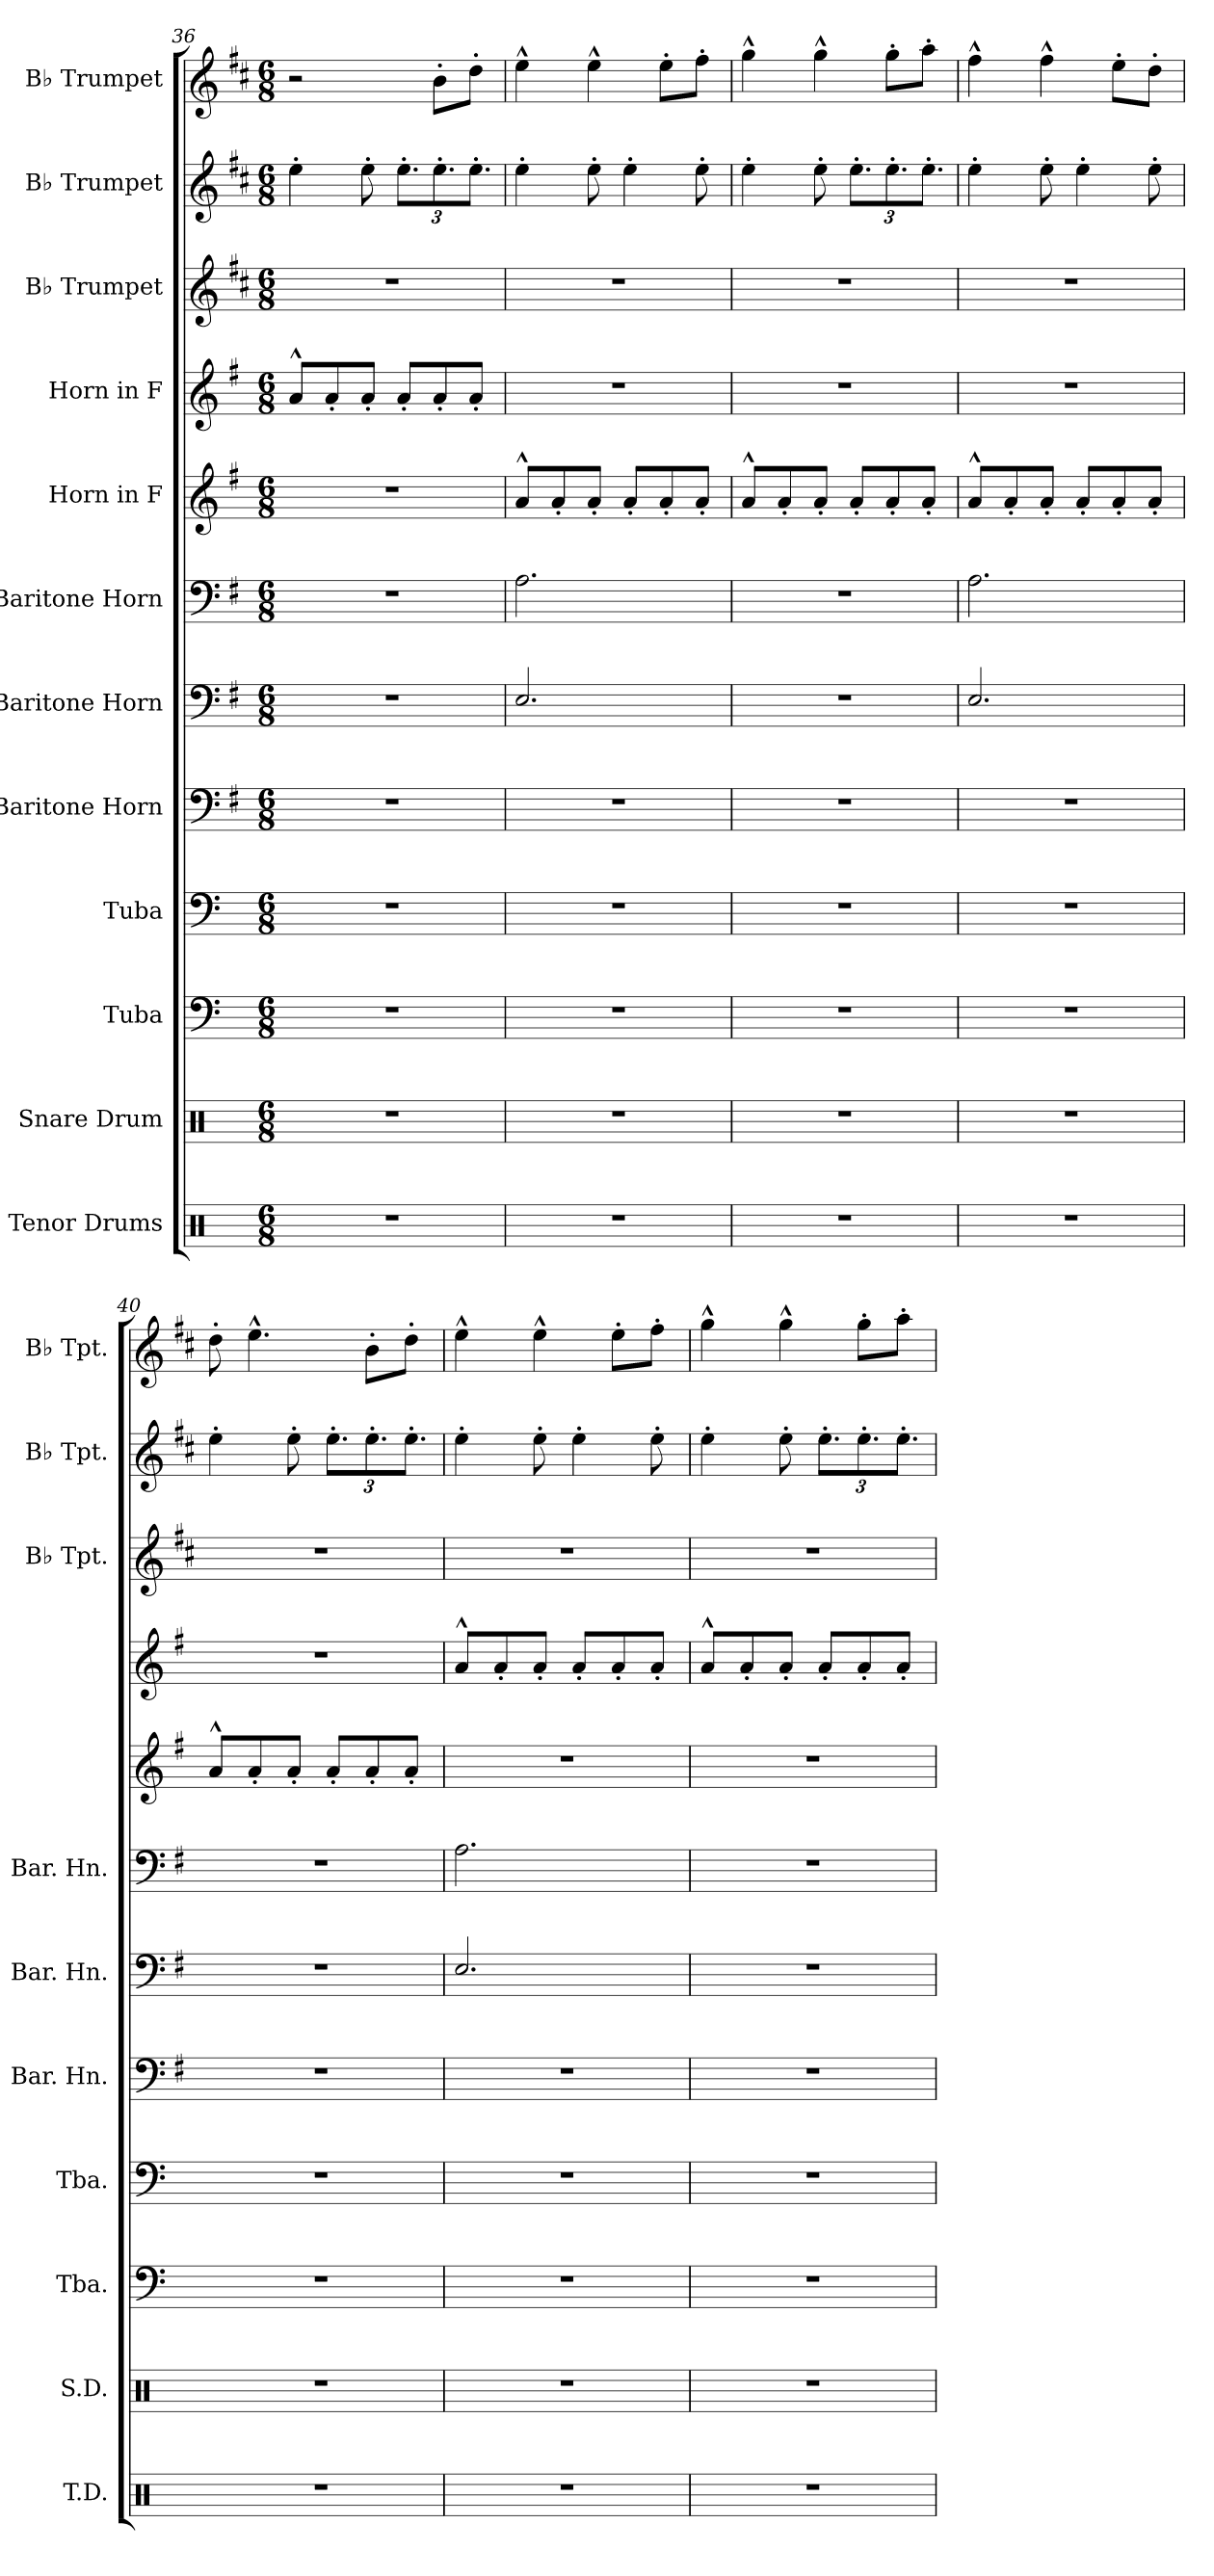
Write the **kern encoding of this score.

**kern	**kern	**kern	**kern	**kern	**kern	**kern	**kern	**kern	**kern	**kern	**kern
*part12	*part11	*part10	*part9	*part8	*part7	*part6	*part5	*part4	*part3	*part2	*part1
*staff12	*staff11	*staff10	*staff9	*staff8	*staff7	*staff6	*staff5	*staff4	*staff3	*staff2	*staff1
*I"Tenor Drums	*I"Snare Drum	*I"Tuba	*I"Tuba	*I"Baritone Horn	*I"Baritone Horn	*I"Baritone Horn	*I"Horn in F	*I"Horn in F	*I"B♭ Trumpet	*I"B♭ Trumpet	*I"B♭ Trumpet
*I'T.D.	*I'S.D.	*I'Tba.	*I'Tba.	*I'Bar. Hn.	*I'Bar. Hn.	*I'Bar. Hn.	*	*	*I'B♭ Tpt.	*I'B♭ Tpt.	*I'B♭ Tpt.
*clefX	*clefX	*clefF4	*clefF4	*clefF4	*clefF4	*clefF4	*clefG2	*clefG2	*clefG2	*clefG2	*clefG2
*	*	*	*	*ITrd4c7	*ITrd4c7	*ITrd4c7	*ITrd4c7	*ITrd4c7	*ITrd1c2	*ITrd1c2	*ITrd1c2
*k[]	*k[]	*k[]	*k[]	*k[]	*k[]	*k[]	*k[]	*k[]	*k[]	*k[]	*k[]
*M6/8	*M6/8	*M6/8	*M6/8	*M6/8	*M6/8	*M6/8	*M6/8	*M6/8	*M6/8	*M6/8	*M6/8
=36	=36	=36	=36	=36	=36	=36	=36	=36	=36	=36	=36
2.r	2.r	2.r	2.r	2.r	2.r	2.r	2.r	8d^^/L	2.r	4dd'\	2r
.	.	.	.	.	.	.	.	8d'/	.	.	.
.	.	.	.	.	.	.	.	8d'/J	.	8dd'\	.
*	*	*	*	*	*	*	*	*	*	*Xbrackettup	*
.	.	.	.	.	.	.	.	8d'/L	.	12.dd'\L	.
.	.	.	.	.	.	.	.	8d'/	.	12.dd'\	8a'\L
.	.	.	.	.	.	.	.	8d'/J	.	12.dd'\J	8cc'\J
=37	=37	=37	=37	=37	=37	=37	=37	=37	=37	=37	=37
2.r	2.r	2.r	2.r	2.r	2.AA/	2.D\	8d^^/L	2.r	2.r	4dd'\	4dd^^\
.	.	.	.	.	.	.	8d'/	.	.	.	.
.	.	.	.	.	.	.	8d'/J	.	.	8dd'\	4dd^^\
.	.	.	.	.	.	.	8d'/L	.	.	4dd'\	.
.	.	.	.	.	.	.	8d'/	.	.	.	8dd'\L
.	.	.	.	.	.	.	8d'/J	.	.	8dd'\	8ee'\J
=38	=38	=38	=38	=38	=38	=38	=38	=38	=38	=38	=38
2.r	2.r	2.r	2.r	2.r	2.r	2.r	8d^^/L	2.r	2.r	4dd'\	4ff^^\
.	.	.	.	.	.	.	8d'/	.	.	.	.
.	.	.	.	.	.	.	8d'/J	.	.	8dd'\	4ff^^\
.	.	.	.	.	.	.	8d'/L	.	.	12.dd'\L	.
.	.	.	.	.	.	.	8d'/	.	.	12.dd'\	8ff'\L
.	.	.	.	.	.	.	8d'/J	.	.	12.dd'\J	8gg'\J
!!LO:PB:g=z
=39	=39	=39	=39	=39	=39	=39	=39	=39	=39	=39	=39
2.r	2.r	2.r	2.r	2.r	2.AA/	2.D\	8d^^/L	2.r	2.r	4dd'\	4ee^^\
.	.	.	.	.	.	.	8d'/	.	.	.	.
.	.	.	.	.	.	.	8d'/J	.	.	8dd'\	4ee^^\
.	.	.	.	.	.	.	8d'/L	.	.	4dd'\	.
.	.	.	.	.	.	.	8d'/	.	.	.	8dd'\L
.	.	.	.	.	.	.	8d'/J	.	.	8dd'\	8cc'\J
=40	=40	=40	=40	=40	=40	=40	=40	=40	=40	=40	=40
2.r	2.r	2.r	2.r	2.r	2.r	2.r	8d^^/L	2.r	2.r	4dd'\	8cc'\
.	.	.	.	.	.	.	8d'/	.	.	.	4.dd^^\
.	.	.	.	.	.	.	8d'/J	.	.	8dd'\	.
.	.	.	.	.	.	.	8d'/L	.	.	12.dd'\L	.
.	.	.	.	.	.	.	8d'/	.	.	12.dd'\	8a'\L
.	.	.	.	.	.	.	8d'/J	.	.	12.dd'\J	8cc'\J
=41	=41	=41	=41	=41	=41	=41	=41	=41	=41	=41	=41
2.r	2.r	2.r	2.r	2.r	2.AA/	2.D\	2.r	8d^^/L	2.r	4dd'\	4dd^^\
.	.	.	.	.	.	.	.	8d'/	.	.	.
.	.	.	.	.	.	.	.	8d'/J	.	8dd'\	4dd^^\
.	.	.	.	.	.	.	.	8d'/L	.	4dd'\	.
.	.	.	.	.	.	.	.	8d'/	.	.	8dd'\L
.	.	.	.	.	.	.	.	8d'/J	.	8dd'\	8ee'\J
=42	=42	=42	=42	=42	=42	=42	=42	=42	=42	=42	=42
2.r	2.r	2.r	2.r	2.r	2.r	2.r	2.r	8d^^/L	2.r	4dd'\	4ff^^\
.	.	.	.	.	.	.	.	8d'/	.	.	.
.	.	.	.	.	.	.	.	8d'/J	.	8dd'\	4ff^^\
.	.	.	.	.	.	.	.	8d'/L	.	12.dd'\L	.
.	.	.	.	.	.	.	.	8d'/	.	12.dd'\	8ff'\L
.	.	.	.	.	.	.	.	8d'/J	.	12.dd'\J	8gg'\J
=	=	=	=	=	=	=	=	=	=	=	=
*-	*-	*-	*-	*-	*-	*-	*-	*-	*-	*-	*-
